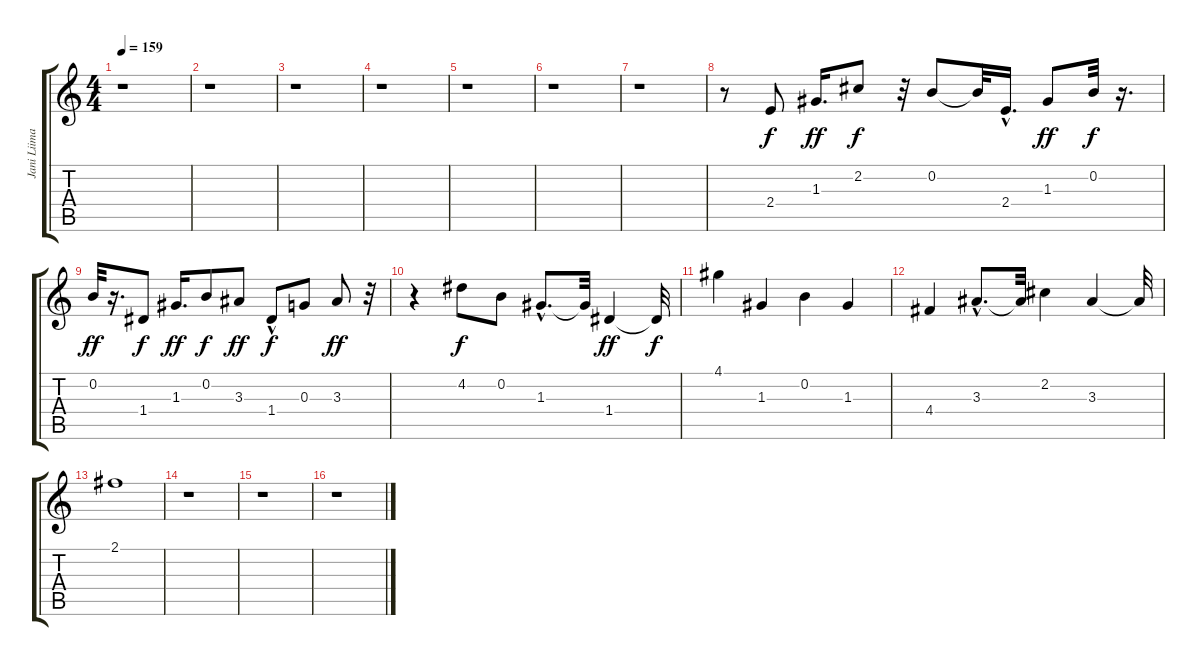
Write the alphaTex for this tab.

\track ("Jani Liimatainen" "Jani Liima") {instrument electricguitarjazz}
\staff {score tabs}
\tuning (E4 B3 G3 D3 A2 E2) {hide}
\ts (4 4)
\tempo 159
\clef g2
\ks c
r.1{dy f} |
r.1 |
r.1 |
r.1 |
r.1 |
r.1 |
r.1 |
r.8 2.4.8 1.3.16{d dy ff} 2.2.8{dy f} r.32 0.2.8 0.2{t}.32 2.4{hac}.16{d} 1.3.8{dy ff} 0.2.32{dy f} r.16{d} |
0.2.32{dy ff} r.16{d} 1.4.8{dy f} 1.3.16{d dy ff} 0.2.8{dy f} 3.3.8{dy ff} 1.4{hac}.8{dy f} 0.3.8 3.3.8{dy ff} r.32 |
r.4 4.2.8{dy f} 0.2.8 1.3{hac}.8{d} 1.3{t}.32 1.4.4{dy ff} 1.4{t}.32{dy f} |
4.1.4 1.3.4 0.2.4 1.3.4 |
4.4.4 3.3{hac}.8{d} 3.3{t}.32 2.2.4 3.3.4 3.3{t}.32 |
2.1.1 |
r.1 |
r.1 |
r.1
